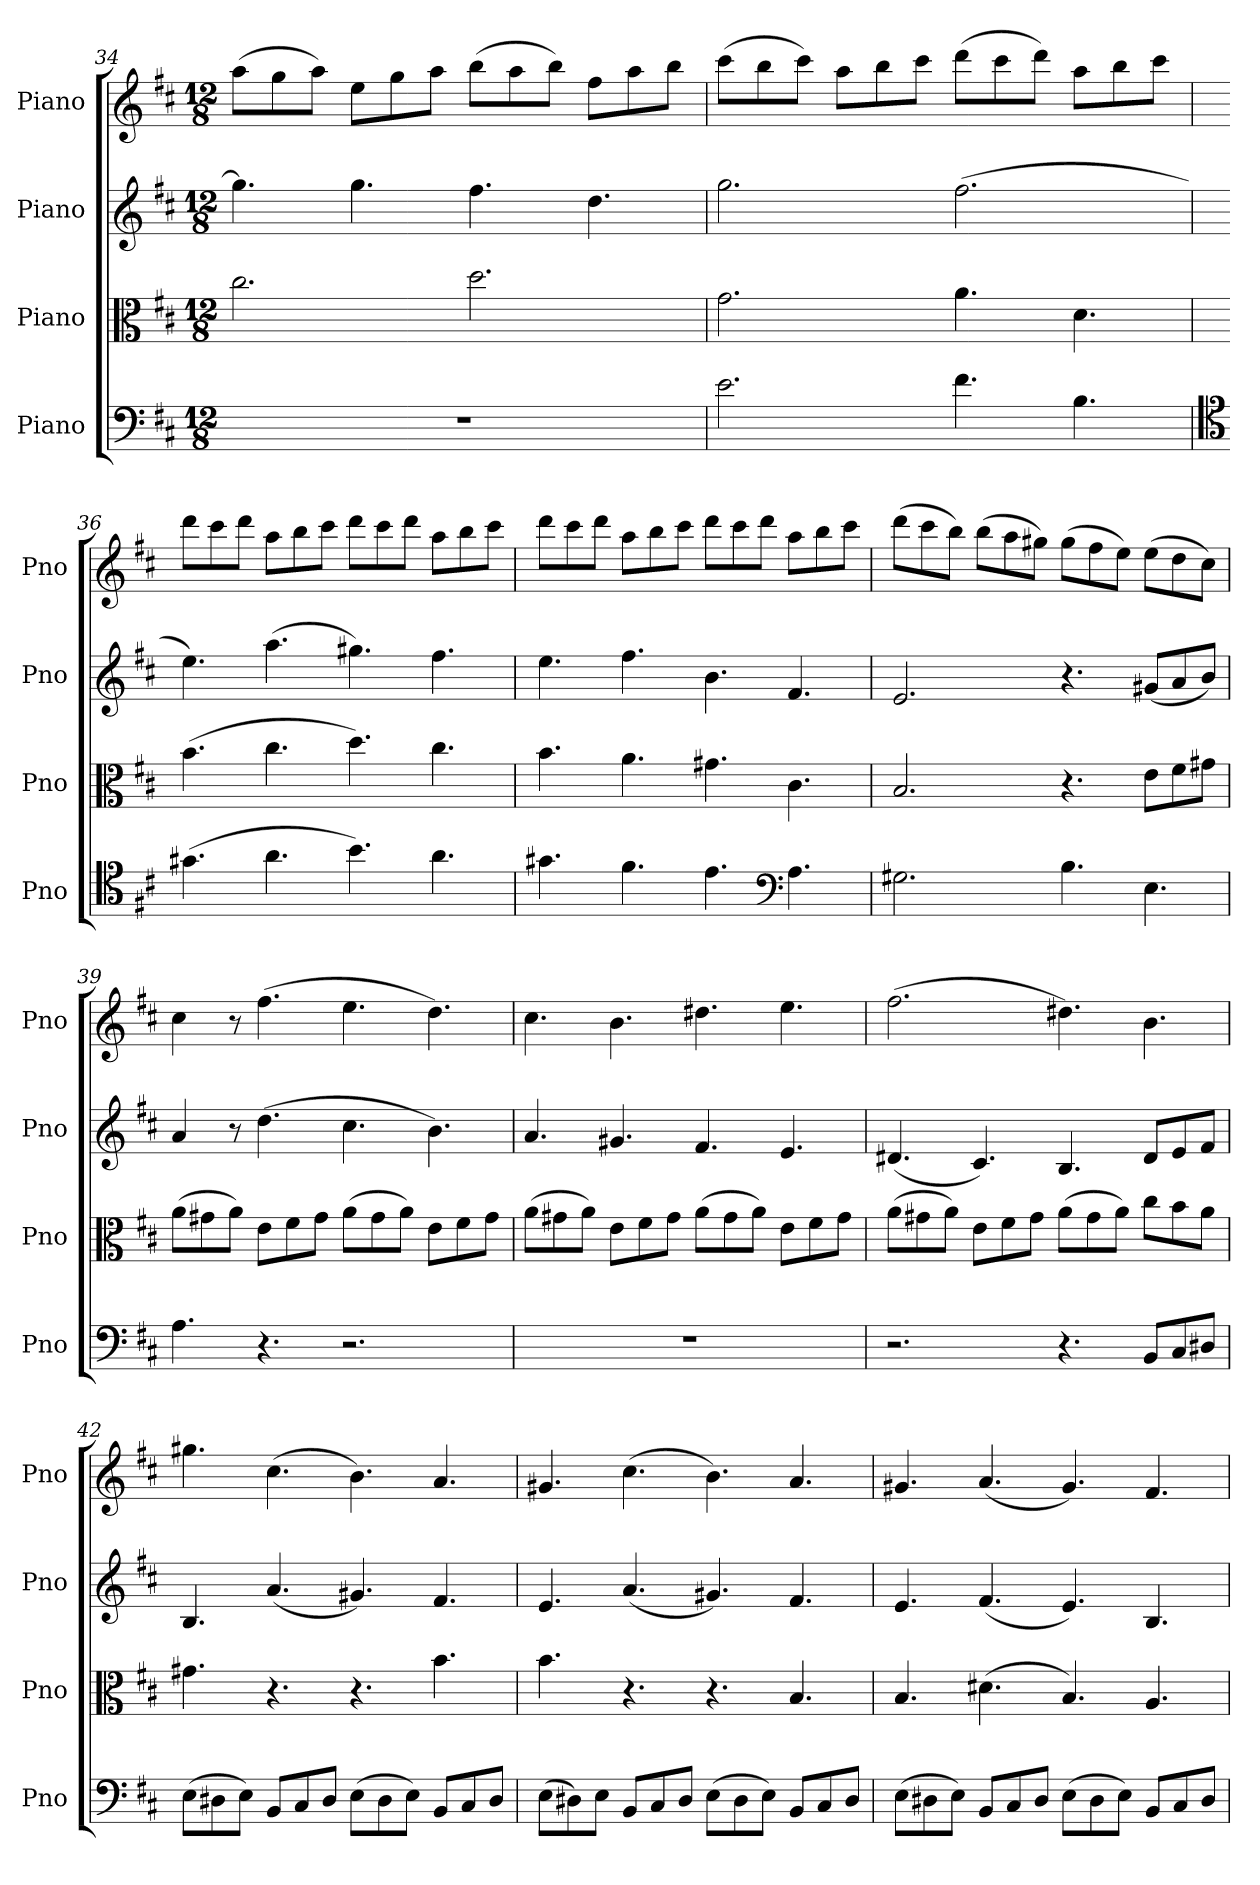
**kern	**kern	**kern	**kern
*part4	*part3	*part2	*part1
*staff4	*staff3	*staff2	*staff1
*I"Piano	*I"Piano	*I"Piano	*I"Piano
*I'Pno	*I'Pno	*I'Pno	*I'Pno
*clefF4	*clefC3	*clefG2	*clefG2
*k[f#c#]	*k[f#c#]	*k[f#c#]	*k[f#c#]
*M12/8	*M12/8	*M12/8	*M12/8
=34	=34	=34	=34
1.r	2.cc#\	4.gg\]	(8aa\L
.	.	.	8gg\
.	.	.	8aa\J)
.	.	4.gg\	8ee\L
.	.	.	8gg\
.	.	.	8aa\J
.	2.dd\	4.ff#\	(8bb\L
.	.	.	8aa\
.	.	.	8bb\J)
.	.	4.dd\	8ff#\L
.	.	.	8aa\
.	.	.	8bb\J
=35	=35	=35	=35
2.e\	2.g\	2.gg\	(8ccc#\L
.	.	.	8bb\
.	.	.	8ccc#\J)
.	.	.	8aa\L
.	.	.	8bb\
.	.	.	8ccc#\J
4.f#\	4.a\	(2.ff#\	(8ddd\L
.	.	.	8ccc#\
.	.	.	8ddd\J)
4.B\	4.d\	.	8aa\L
.	.	.	8bb\
.	.	.	8ccc#\J
=36	=36	=36	=36
*clefC4	*	*	*
(4.g#X\	(4.b\	4.ee\)	8ddd\L
.	.	.	8ccc#\
.	.	.	8ddd\J
4.a\	4.cc#\	(4.aa\	8aa\L
.	.	.	8bb\
.	.	.	8ccc#\J
4.b\)	4.dd\)	4.gg#X\)	8ddd\L
.	.	.	8ccc#\
.	.	.	8ddd\J
4.a\	4.cc#\	4.ff#\	8aa\L
.	.	.	8bb\
.	.	.	8ccc#\J
!!LO:LB:g=z
=37	=37	=37	=37
4.g#X\	4.b\	4.ee\	8ddd\L
.	.	.	8ccc#\
.	.	.	8ddd\J
4.f#\	4.a\	4.ff#\	8aa\L
.	.	.	8bb\
.	.	.	8ccc#\J
4.e\	4.g#X\	4.b\	8ddd\L
.	.	.	8ccc#\
.	.	.	8ddd\J
*clefF4	*	*	*
4.A\	4.c#\	4.f#/	8aa\L
.	.	.	8bb\
.	.	.	8ccc#\J
=38	=38	=38	=38
2.G#X\	2.B/	2.e/	(8ddd\L
.	.	.	8ccc#\
.	.	.	8bb\J)
.	.	.	(8bb\L
.	.	.	8aa\
.	.	.	8gg#X\J)
4.B\	4.r	4.r	(8gg#\L
.	.	.	8ff#\
.	.	.	8ee\J)
4.E\	8e\L	(8g#X/L	(8ee\L
.	8f#\	8a/	8dd\
.	8g#X\J	8b/J)	8cc#\J)
=39	=39	=39	=39
4.A\	(8a\L	4a/	4cc#\
.	8g#X\	.	.
.	8a\J)	8r	8r
4.r	8e\L	(4.dd\	(4.ff#\
.	8f#\	.	.
.	8g#\J	.	.
2.r	(8a\L	4.cc#\	4.ee\
.	8g#\	.	.
.	8a\J)	.	.
.	8e\L	4.b\)	4.dd\)
.	8f#\	.	.
.	8g#\J	.	.
=40	=40	=40	=40
1.r	(8a\L	4.a/	4.cc#\
.	8g#X\	.	.
.	8a\J)	.	.
.	8e\L	4.g#X/	4.b\
.	8f#\	.	.
.	8g#\J	.	.
.	(8a\L	4.f#/	4.dd#X\
.	8g#\	.	.
.	8a\J)	.	.
.	8e\L	4.e/	4.ee\
.	8f#\	.	.
.	8g#\J	.	.
!!LO:LB:g=z
=41	=41	=41	=41
2.r	(8a\L	(4.d#X/	(2.ff#\
.	8g#X\	.	.
.	8a\J)	.	.
.	8e\L	4.c#/)	.
.	8f#\	.	.
.	8g#\J	.	.
4.r	(8a\L	4.B/	4.dd#X\)
.	8g#\	.	.
.	8a\J)	.	.
8BB/L	8cc#\L	8d#/L	4.b\
8C#/	8b\	8e/	.
8D#X/J	8a\J	8f#/J	.
=42	=42	=42	=42
(8E\L	4.g#X\	4.B/	4.gg#X\
8D#X\	.	.	.
8E\J)	.	.	.
8BB/L	4.r	(4.a/	(4.cc#\
8C#/	.	.	.
8D#/J	.	.	.
(8E\L	4.r	4.g#X/)	4.b\)
8D#\	.	.	.
8E\J)	.	.	.
8BB/L	4.b\	4.f#/	4.a/
8C#/	.	.	.
8D#/J	.	.	.
=43	=43	=43	=43
(8E\L	4.b\	4.e/	4.g#X/
8D#X\)	.	.	.
8E\J	.	.	.
8BB/L	4.r	(4.a/	(4.cc#\
8C#/	.	.	.
8D#/J	.	.	.
(8E\L	4.r	4.g#X/)	4.b\)
8D#\	.	.	.
8E\J)	.	.	.
8BB/L	4.B/	4.f#/	4.a/
8C#/	.	.	.
8D#/J	.	.	.
=44	=44	=44	=44
(8E\L	4.B/	4.e/	4.g#X/
8D#X\	.	.	.
8E\J)	.	.	.
8BB/L	(4.d#X\	(4.f#/	(4.a/
8C#/	.	.	.
8D#/J	.	.	.
(8E\L	4.B/)	4.e/)	4.g#/)
8D#\	.	.	.
8E\J)	.	.	.
8BB/L	4.A/	4.B/	4.f#/
8C#/	.	.	.
8D#/J	.	.	.
=	=	=	=
*-	*-	*-	*-
